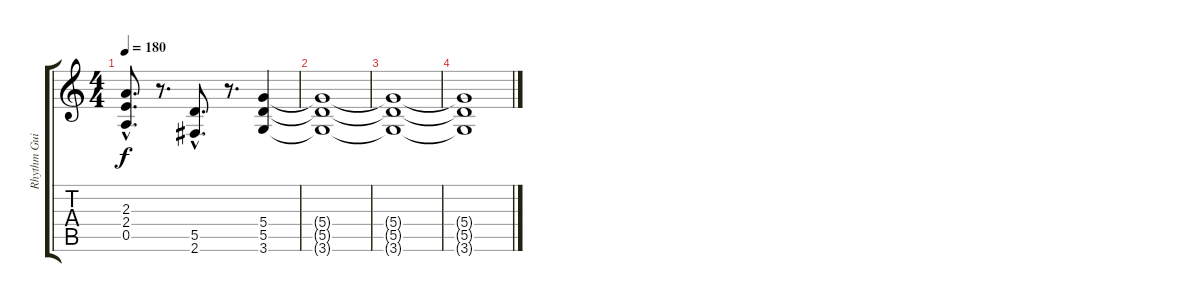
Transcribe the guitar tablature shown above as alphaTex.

\track ("Rhythm Guitar" "Rhythm Gui") {instrument overdrivenguitar}
\staff {score tabs}
\tuning (E4 B3 G3 D3 A2 E2) {hide}
\ts (4 4)
\tempo 180
\clef g2
\ks c
(2.3{hac} 2.4{hac} 0.5{hac}).8{d dy f} r.8{d} (5.5{hac} 2.6{hac}).8{d} r.8{d} (5.4 5.5 3.6).4 |
(5.4{t} 5.5{t} 3.6{t}).1 |
(5.4{t} 5.5{t} 3.6{t}).1{volume 0} |
(5.4{t} 5.5{t} 3.6{t}).1
